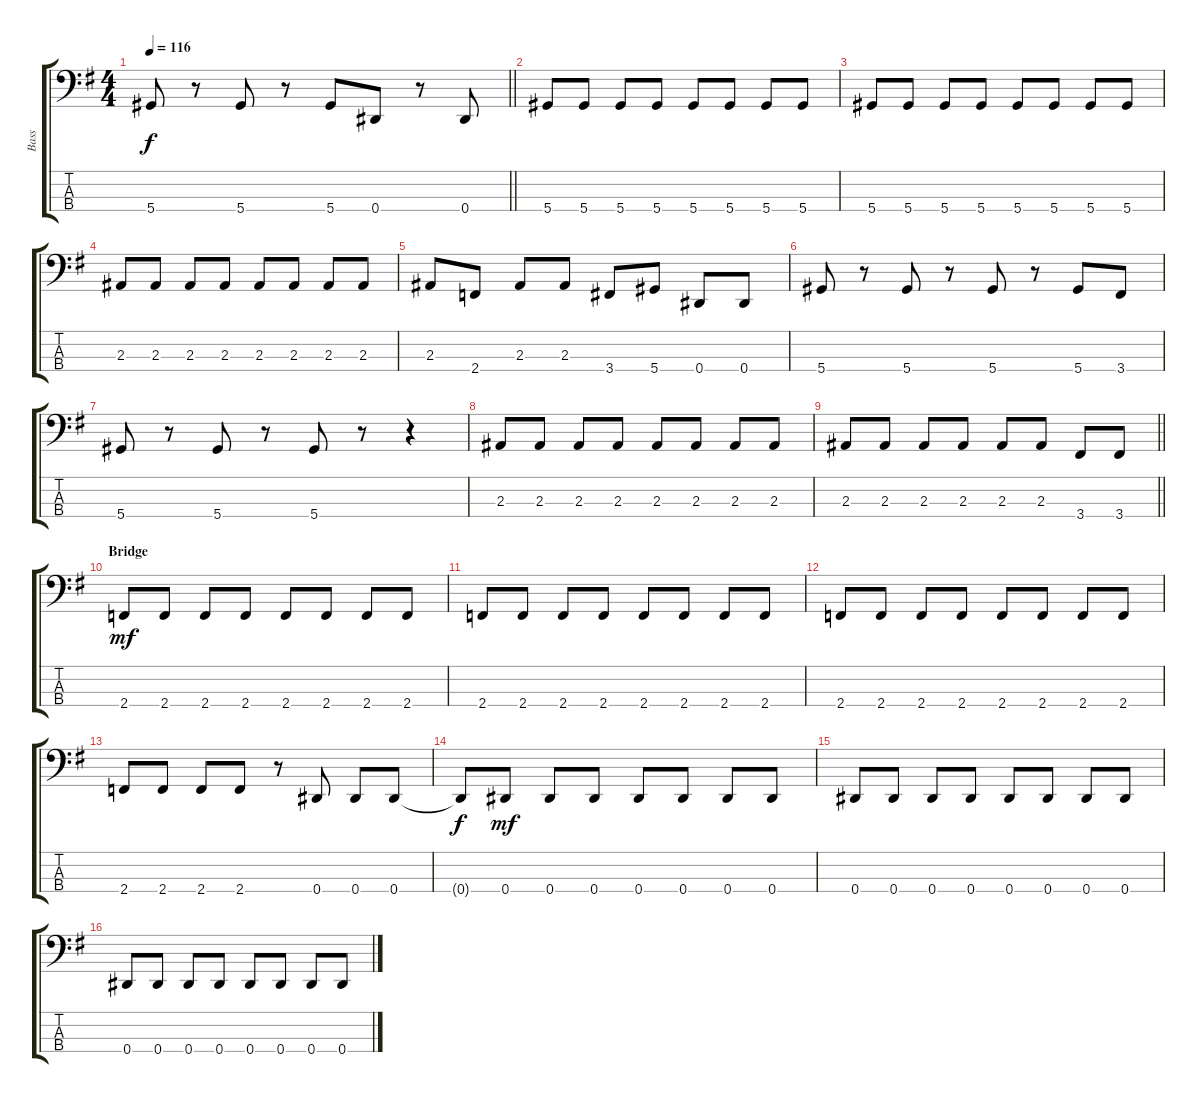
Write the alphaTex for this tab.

\track ("Bass" "Bass") {instrument electricbassfinger}
\staff {score tabs}
\tuning (Gb2 Db2 Ab1 Eb1) {hide}
\ts (4 4)
\tempo 116
\clef f4
\barLineRight lightlight
\ks g
5.4.8{dy f} r.8 5.4.8 r.8 5.4.8 0.4.8 r.8 0.4.8 |
5.4.8 5.4.8 5.4.8 5.4.8 5.4.8 5.4.8 5.4.8 5.4.8 |
5.4.8 5.4.8 5.4.8 5.4.8 5.4.8 5.4.8 5.4.8 5.4.8 |
2.3.8 2.3.8 2.3.8 2.3.8 2.3.8 2.3.8 2.3.8 2.3.8 |
2.3.8 2.4.8 2.3.8 2.3.8 3.4.8 5.4.8 0.4.8 0.4.8 |
5.4.8 r.8 5.4.8 r.8 5.4.8 r.8 5.4.8 3.4.8 |
5.4.8 r.8 5.4.8 r.8 5.4.8 r.8 r.4 |
2.3.8 2.3.8 2.3.8 2.3.8 2.3.8 2.3.8 2.3.8 2.3.8 |
\barLineRight lightlight
2.3.8 2.3.8 2.3.8 2.3.8 2.3.8 2.3.8 3.4.8 3.4.8 |
\section ("" "Bridge")
2.4.8{dy mf} 2.4.8 2.4.8 2.4.8 2.4.8 2.4.8 2.4.8 2.4.8 |
2.4.8 2.4.8 2.4.8 2.4.8 2.4.8 2.4.8 2.4.8 2.4.8 |
2.4.8 2.4.8 2.4.8 2.4.8 2.4.8 2.4.8 2.4.8 2.4.8 |
2.4.8 2.4.8 2.4.8 2.4.8 r.8 0.4.8 0.4.8 0.4.8 |
0.4{t}.8{dy f} 0.4.8{dy mf} 0.4.8 0.4.8 0.4.8 0.4.8 0.4.8 0.4.8 |
0.4.8 0.4.8 0.4.8 0.4.8 0.4.8 0.4.8 0.4.8 0.4.8 |
0.4.8 0.4.8 0.4.8 0.4.8 0.4.8 0.4.8 0.4.8 0.4.8
